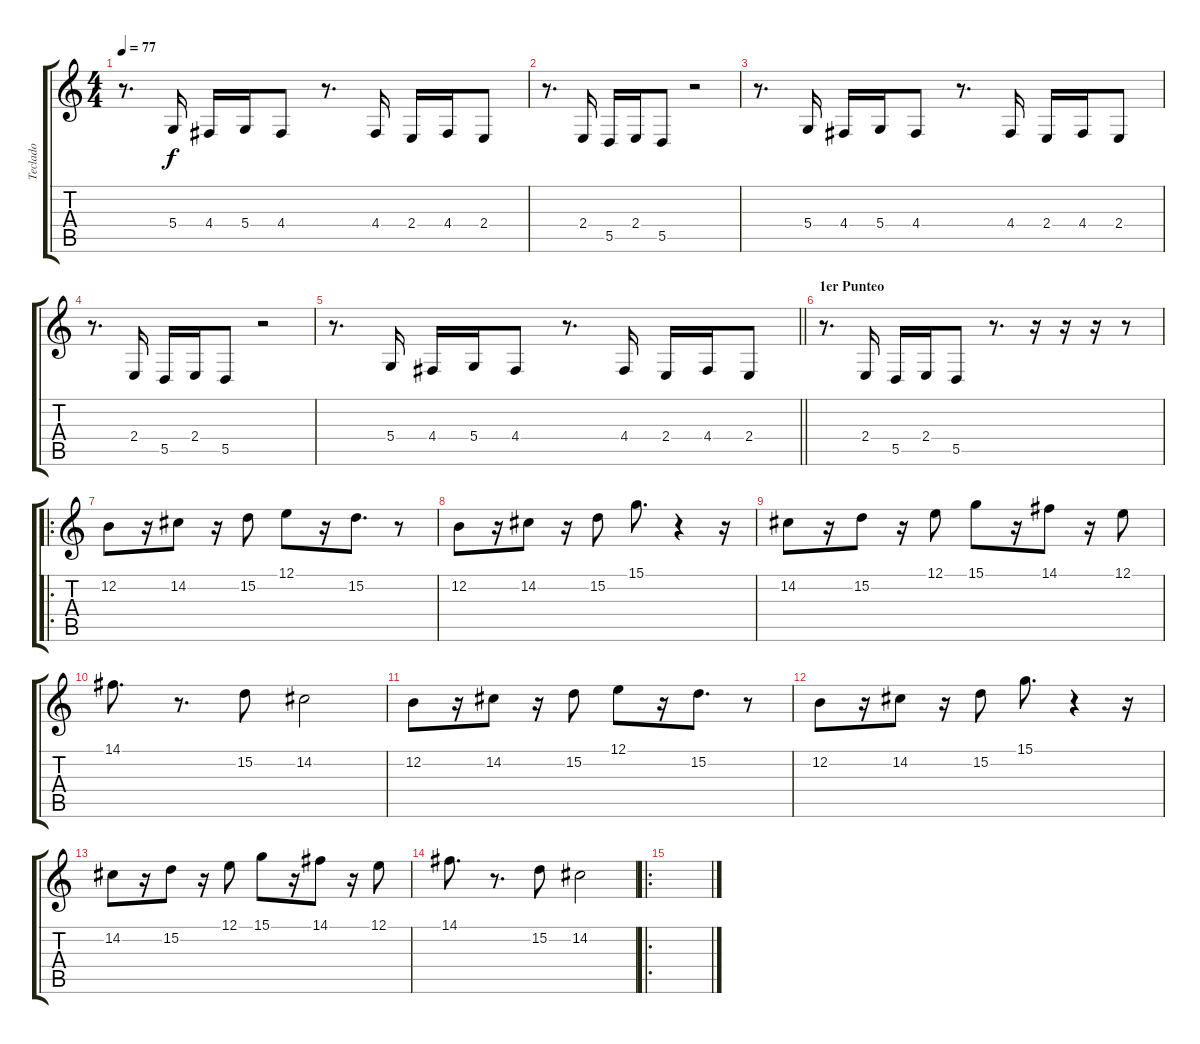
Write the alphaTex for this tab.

\track ("Teclado" "Teclado") {instrument stringensemble1}
\staff {score tabs}
\tuning (E4 B3 G3 D3 A2 E2) {hide}
\ts (4 4)
\tempo 77
\clef g2
\ks c
r.8{d dy f} 5.4.16 4.4.16 5.4.16 4.4.8 r.8{d} 4.4.16 2.4.16 4.4.16 2.4.8 |
r.8{d} 2.4.16 5.5.16 2.4.16 5.5.8 r.2 |
r.8{d} 5.4.16 4.4.16 5.4.16 4.4.8 r.8{d} 4.4.16 2.4.16 4.4.16 2.4.8 |
r.8{d} 2.4.16 5.5.16 2.4.16 5.5.8 r.2 |
\barLineRight lightlight
r.8{d} 5.4.16 4.4.16 5.4.16 4.4.8 r.8{d} 4.4.16 2.4.16 4.4.16 2.4.8 |
\section ("" "1er Punteo")
r.8{d} 2.4.16 5.5.16 2.4.16 5.5.8 r.8{d} r.16 r.16 r.16 r.8 |
\ro
12.2.8{volume 13 instrument electricgrandpiano} r.16 14.2.8 r.16 15.2.8 12.1.8 r.16 15.2.8{d} r.8 |
12.2.8 r.16 14.2.8 r.16 15.2.8 15.1.8{d} r.4 r.16 |
14.2.8 r.16 15.2.8 r.16 12.1.8 15.1.8 r.16 14.1.8 r.16 12.1.8 |
14.1.8{d} r.8{d} 15.2.8 14.2.2 |
12.2.8{volume 13 instrument electricgrandpiano} r.16 14.2.8 r.16 15.2.8 12.1.8 r.16 15.2.8{d} r.8 |
12.2.8 r.16 14.2.8 r.16 15.2.8 15.1.8{d} r.4 r.16 |
14.2.8 r.16 15.2.8 r.16 12.1.8 15.1.8 r.16 14.1.8 r.16 12.1.8 |
14.1.8{d} r.8{d} 15.2.8 14.2.2 |
\ro
